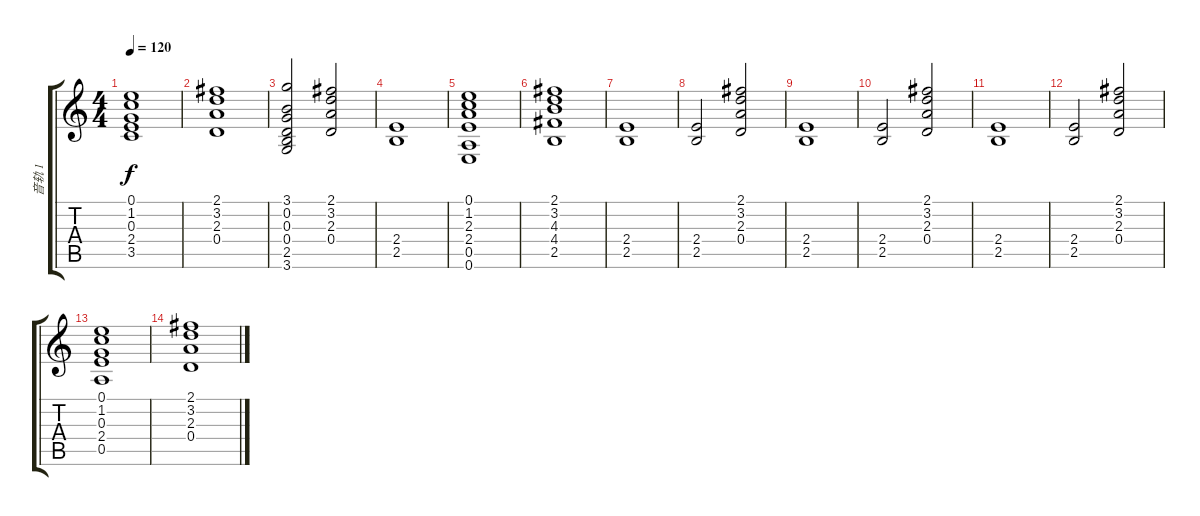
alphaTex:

\track ("音轨 1" "音轨 1") {instrument acousticguitarsteel}
\staff {score tabs}
\tuning (E4 B3 G3 D3 A2 E2) {hide}
\ts (4 4)
\tempo 120
\clef g2
\ks c
(0.1 1.2 0.3 2.4 3.5).1{dy f} |
(2.1 3.2 2.3 0.4).1 |
(3.1 0.2 0.3 0.4 2.5 3.6).2 (2.1 3.2 2.3 0.4).2 |
(2.4 2.5).1 |
(0.1 1.2 2.3 2.4 0.5 0.6).1 |
(2.1 3.2 4.3 4.4 2.5).1 |
(2.4 2.5).1 |
(2.4 2.5).2 (2.1 3.2 2.3 0.4).2 |
(2.4 2.5).1 |
(2.4 2.5).2 (2.1 3.2 2.3 0.4).2 |
(2.4 2.5).1 |
(2.4 2.5).2 (2.1 3.2 2.3 0.4).2 |
(0.1 1.2 0.3 2.4 0.5).1 |
(2.1 3.2 2.3 0.4).1
